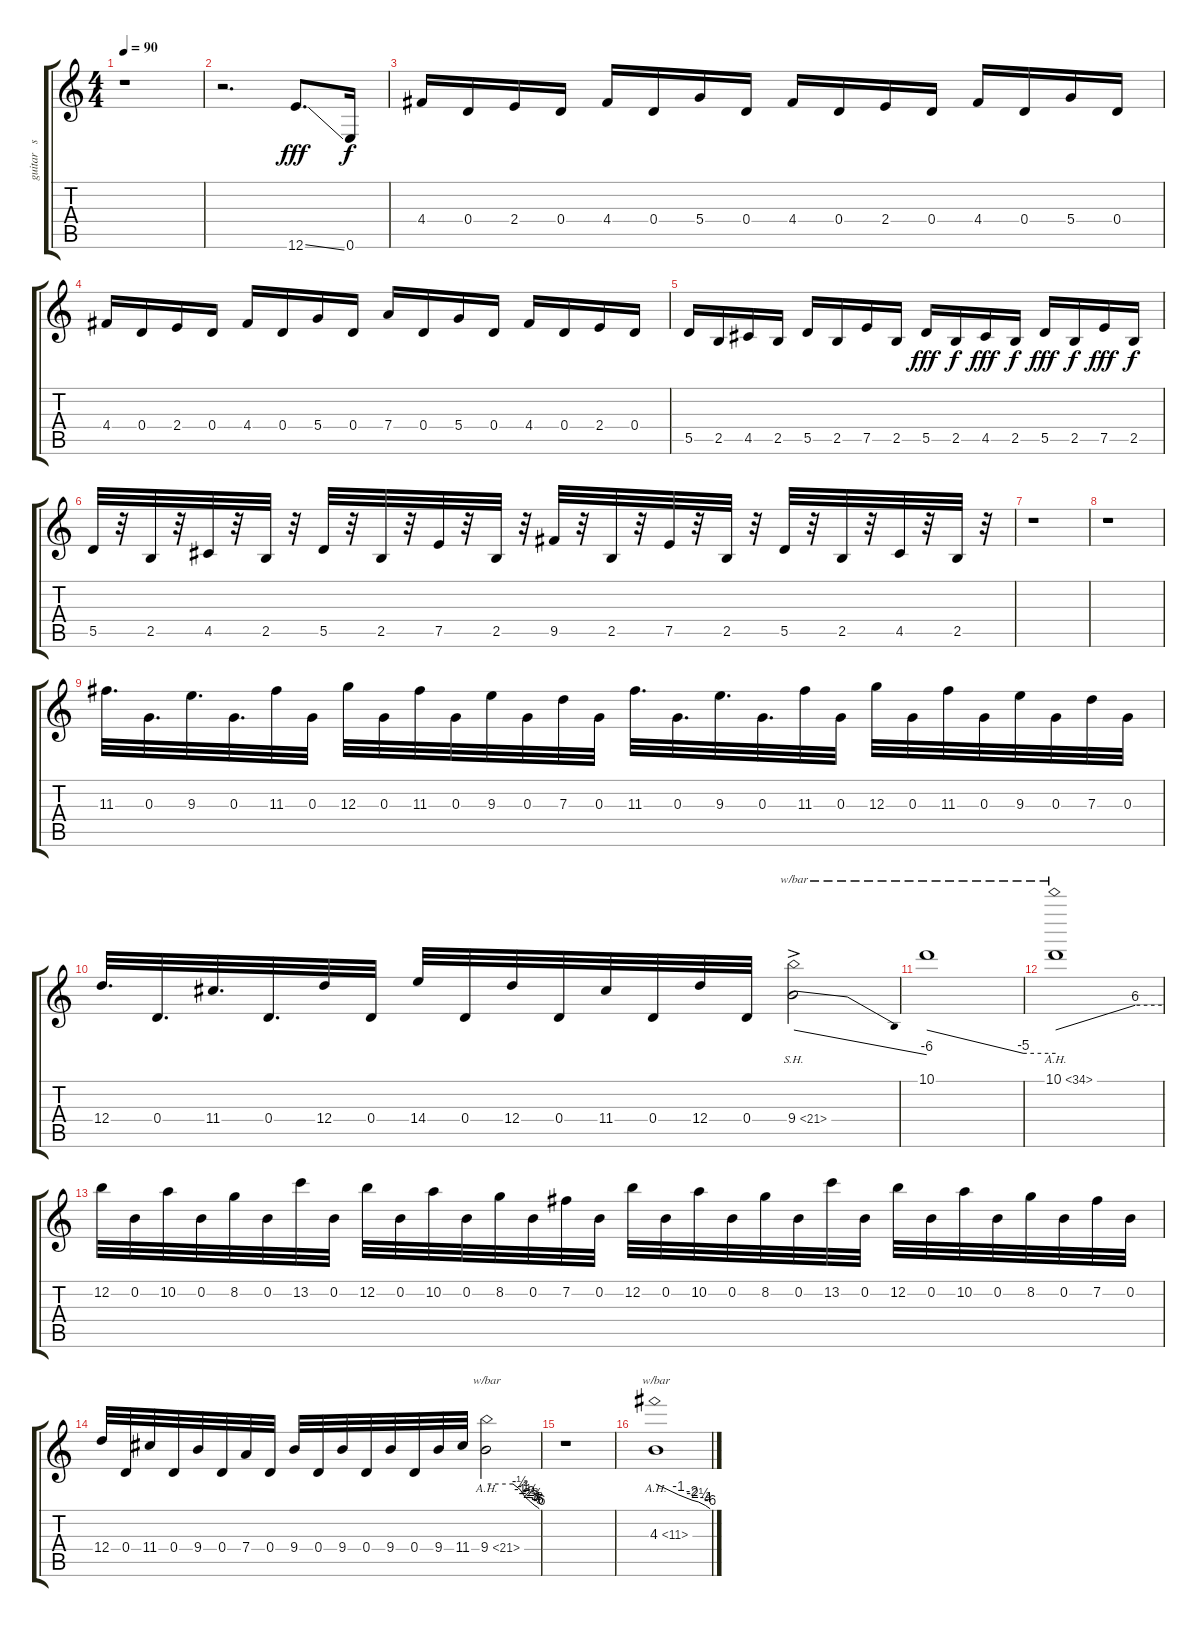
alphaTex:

\track ("guitar   solo    two" "guitar   s") {instrument overdrivenguitar}
\staff {score tabs}
\tuning (E4 B3 G3 D3 A2 E2) {hide}
\ts (4 4)
\tempo 90
\clef g2
\ks c
r.1{dy f} |
r.2{d} 12.6{ss}.8{d dy fff} 0.6.16{dy f} |
4.4.16 0.4.16 2.4.16 0.4.16 4.4.16 0.4.16 5.4.16 0.4.16 4.4.16 0.4.16 2.4.16 0.4.16 4.4.16 0.4.16 5.4.16 0.4.16 |
4.4.16 0.4.16 2.4.16 0.4.16 4.4.16 0.4.16 5.4.16 0.4.16 7.4.16 0.4.16 5.4.16 0.4.16 4.4.16 0.4.16 2.4.16 0.4.16 |
5.5.16 2.5.16 4.5.16 2.5.16 5.5.16 2.5.16 7.5.16 2.5.16 5.5.16{dy fff} 2.5.16{dy f} 4.5.16{dy fff} 2.5.16{dy f} 5.5.16{dy fff} 2.5.16{dy f} 7.5.16{dy fff} 2.5.16{dy f} |
5.5.32 r.32 2.5.32 r.32 4.5.32 r.32 2.5.32 r.32 5.5.32 r.32 2.5.32 r.32 7.5.32 r.32 2.5.32 r.32 9.5.32 r.32 2.5.32 r.32 7.5.32 r.32 2.5.32 r.32 5.5.32 r.32 2.5.32 r.32 4.5.32 r.32 2.5.32 r.32 |
r.1 |
r.1 |
11.3.32{d} 0.3.32{d} 9.3.32{d} 0.3.32{d} 11.3.32 0.3.32 12.3.32 0.3.32 11.3.32 0.3.32 9.3.32 0.3.32 7.3.32 0.3.32 11.3.32{d} 0.3.32{d} 9.3.32{d} 0.3.32{d} 11.3.32 0.3.32 12.3.32 0.3.32 11.3.32 0.3.32 9.3.32 0.3.32 7.3.32 0.3.32 |
12.4.32{d} 0.4.32{d} 11.4.32{d} 0.4.32{d} 12.4.32 0.4.32 14.4.32 0.4.32 12.4.32 0.4.32 11.4.32 0.4.32 12.4.32 0.4.32 9.4{sh 12 ac}.2{tbe (dive default 0 0 60 -24)} |
10.1.1{tbe (custom default 0 0 45 -20 60 -20)} |
10.1{ah 24}.1{tbe (custom default 0 0 45 24 60 24)} |
12.2.32 0.2.32 10.2.32 0.2.32 8.2.32 0.2.32 13.2.32 0.2.32 12.2.32 0.2.32 10.2.32 0.2.32 8.2.32 0.2.32 7.2.32 0.2.32 12.2.32 0.2.32 10.2.32 0.2.32 8.2.32 0.2.32 13.2.32 0.2.32 12.2.32 0.2.32 10.2.32 0.2.32 8.2.32 0.2.32 7.2.32 0.2.32 |
12.4.32 0.4.32 11.4.32 0.4.32 9.4.32 0.4.32 7.4.32 0.4.32 9.4.32 0.4.32 9.4.32 0.4.32 9.4.32 0.4.32 9.4.32 11.4.32 9.4{ah 12}.2{tbe (custom default 0 0 30 0 38 -2 42 -4 45 -6 48 -8 50 -10 52 -12 55 -16 58 -20 60 -24)} |
r.1 |
4.3{ah 7}.1{tbe (custom default 0 0 25 -4 40 -8 47 -10 55 -16 60 -24)}
